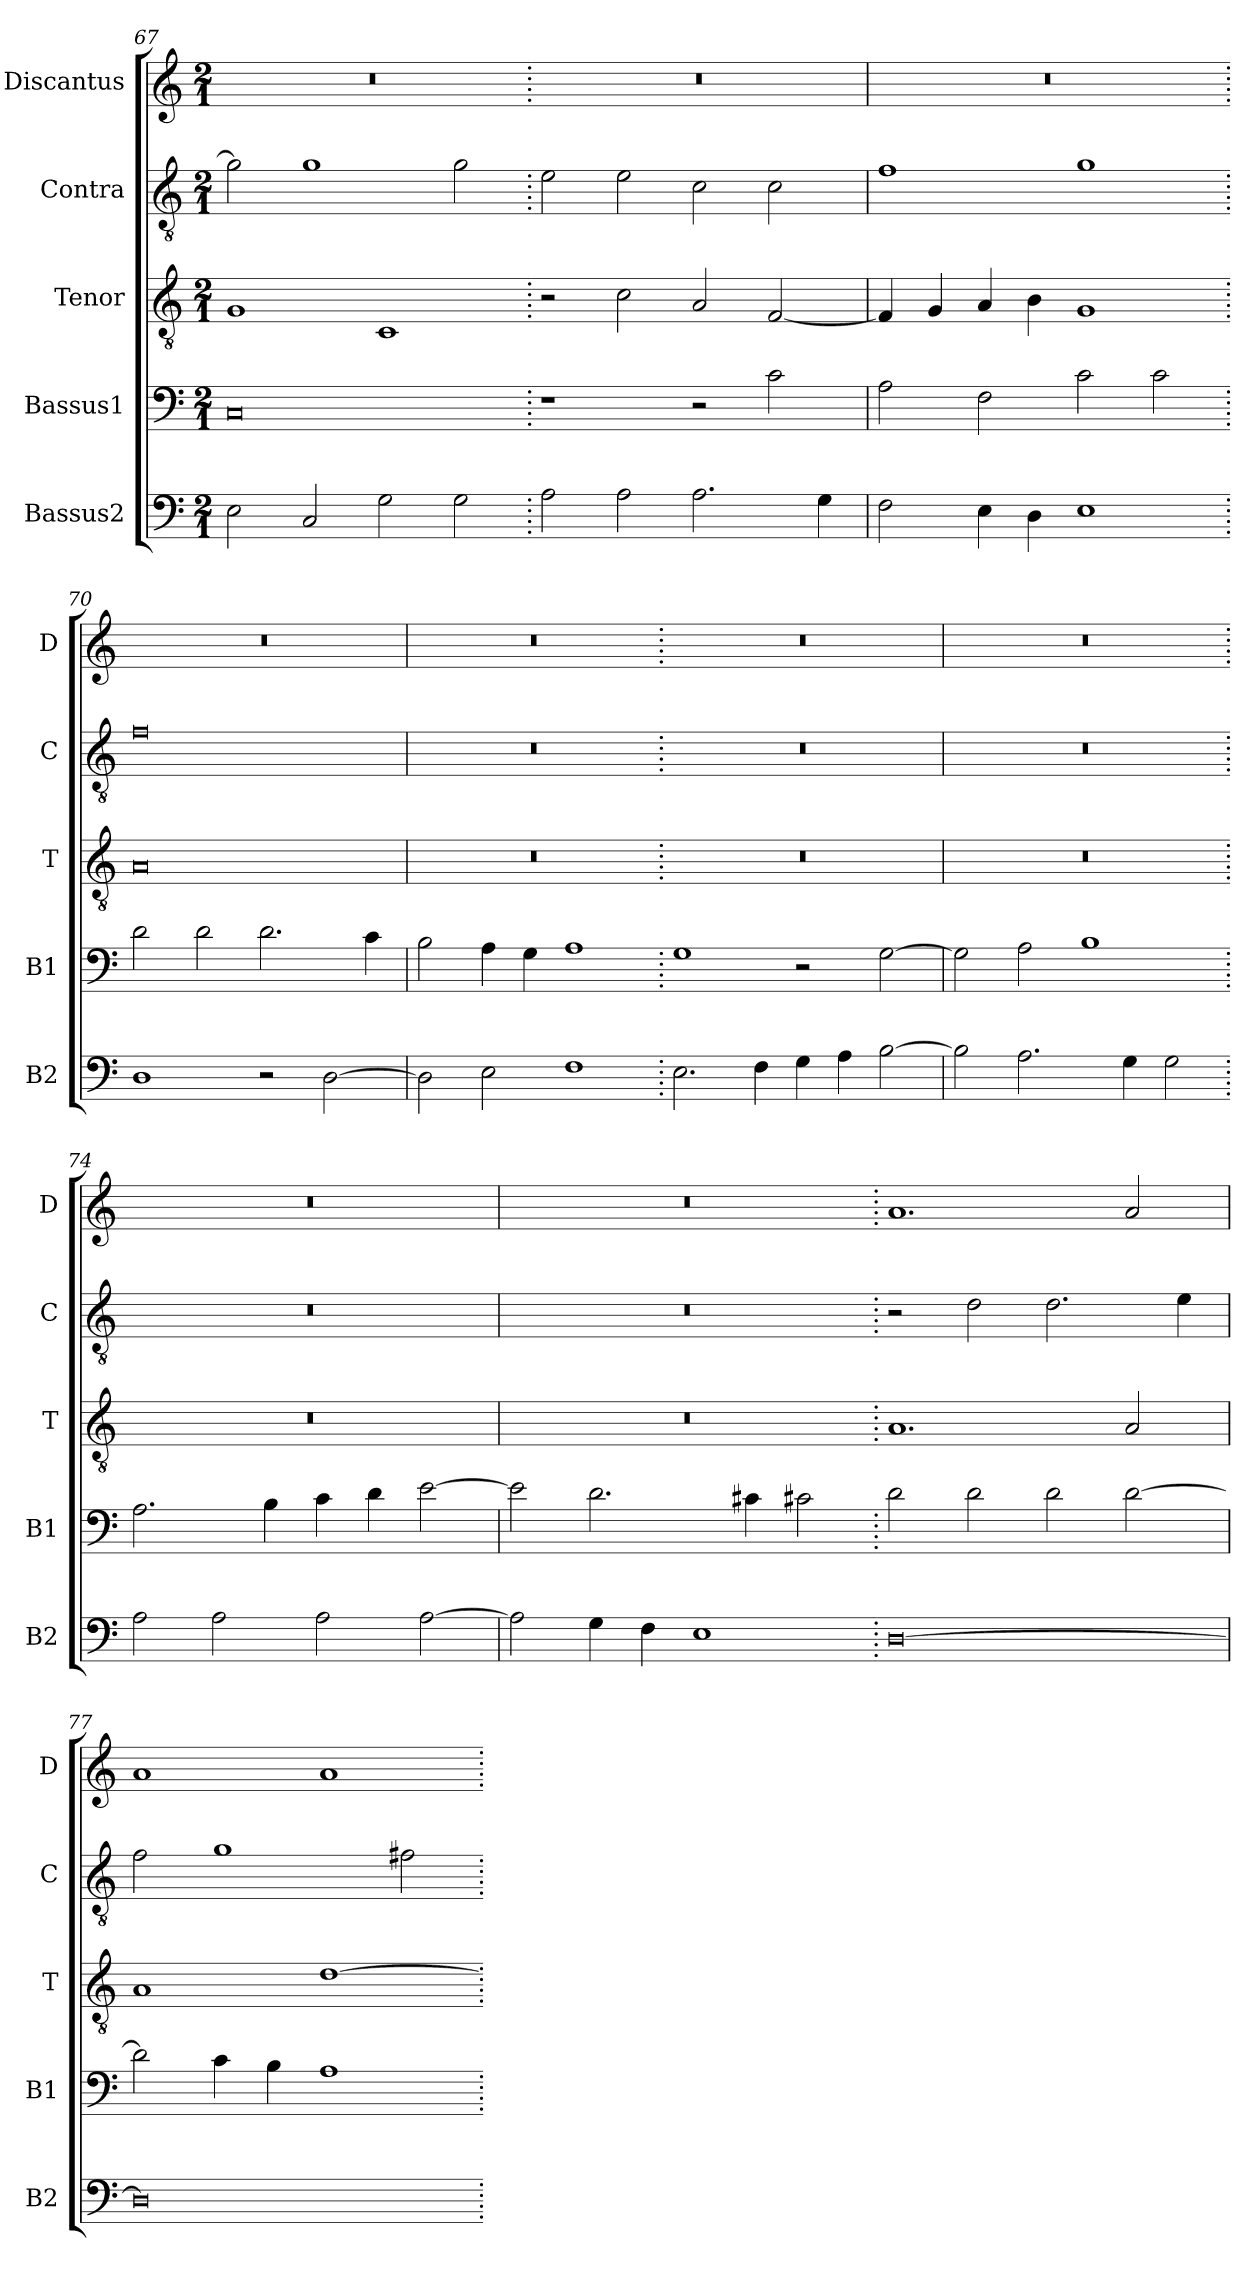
**kern	**kern	**kern	**kern	**kern
*part5	*part4	*part3	*part2	*part1
*staff5	*staff4	*staff3	*staff2	*staff1
*I"Bassus2	*I"Bassus1	*I"Tenor	*I"Contra	*I"Discantus
*I'B2	*I'B1	*I'T	*I'C	*I'D
*clefF4	*clefF4	*clefGv2	*clefGv2	*clefG2
*k[]	*k[]	*k[]	*k[]	*k[]
*M2/1	*M2/1	*M2/1	*M2/1	*M2/1
=67	=67	=67	=67	=67
2E\	0C	1G	2g\]	0r
2C/	.	.	1g	.
2G\	.	1C	.	.
2G\	.	.	2g\	.
=68.	=68.	=68.	=68.	=68.
2A\	1r	2r	2e\	0r
2A\	.	2c\	2e\	.
2.A\	2r	2A/	2c\	.
.	2c\	[2F/	2c\	.
4G\	.	.	.	.
=69	=69	=69	=69	=69
2F\	2A\	4F/]	1f	0r
.	.	4G/	.	.
4E\	2F\	4A/	.	.
4D\	.	4B\	.	.
1E	2c\	1G	1g	.
.	2c\	.	.	.
=70.	=70.	=70.	=70.	=70.
1D	2d\	0A	0f	0r
.	2d\	.	.	.
2r	2.d\	.	.	.
[2D\	.	.	.	.
.	4c\	.	.	.
=71	=71	=71	=71	=71
2D\]	2B\	0r	0r	0r
2E\	4A\	.	.	.
.	4G\	.	.	.
1F	1A	.	.	.
=72.	=72.	=72.	=72.	=72.
2.E\	1G	0r	0r	0r
4F\	.	.	.	.
4G\	2r	.	.	.
4A\	.	.	.	.
[2B\	[2G\	.	.	.
=73	=73	=73	=73	=73
2B\]	2G\]	0r	0r	0r
2.A\	2A\	.	.	.
.	1B	.	.	.
4G\	.	.	.	.
2G\	.	.	.	.
=74.	=74.	=74.	=74.	=74.
2A\	2.A\	0r	0r	0r
2A\	.	.	.	.
.	4B\	.	.	.
2A\	4c\	.	.	.
.	4d\	.	.	.
[2A\	[2e\	.	.	.
=75	=75	=75	=75	=75
2A\]	2e\]	0r	0r	0r
4G\	2.d\	.	.	.
4F\	.	.	.	.
1E	.	.	.	.
.	4c#X\	.	.	.
.	2c#X\	.	.	.
=76.	=76.	=76.	=76.	=76.
[0D	2d\	1.A	2r	1.a
.	2d\	.	2d\	.
.	2d\	.	2.d\	.
.	[2d\	2A/	.	2a/
.	.	.	4e\	.
=77	=77	=77	=77	=77
0D]	2d\]	1A	2f\	1a
.	4c\	.	1g	.
.	4B\	.	.	.
.	1A	[1d	.	1a
.	.	.	2f#X\	.
=.	=.	=.	=.	=.
*-	*-	*-	*-	*-
